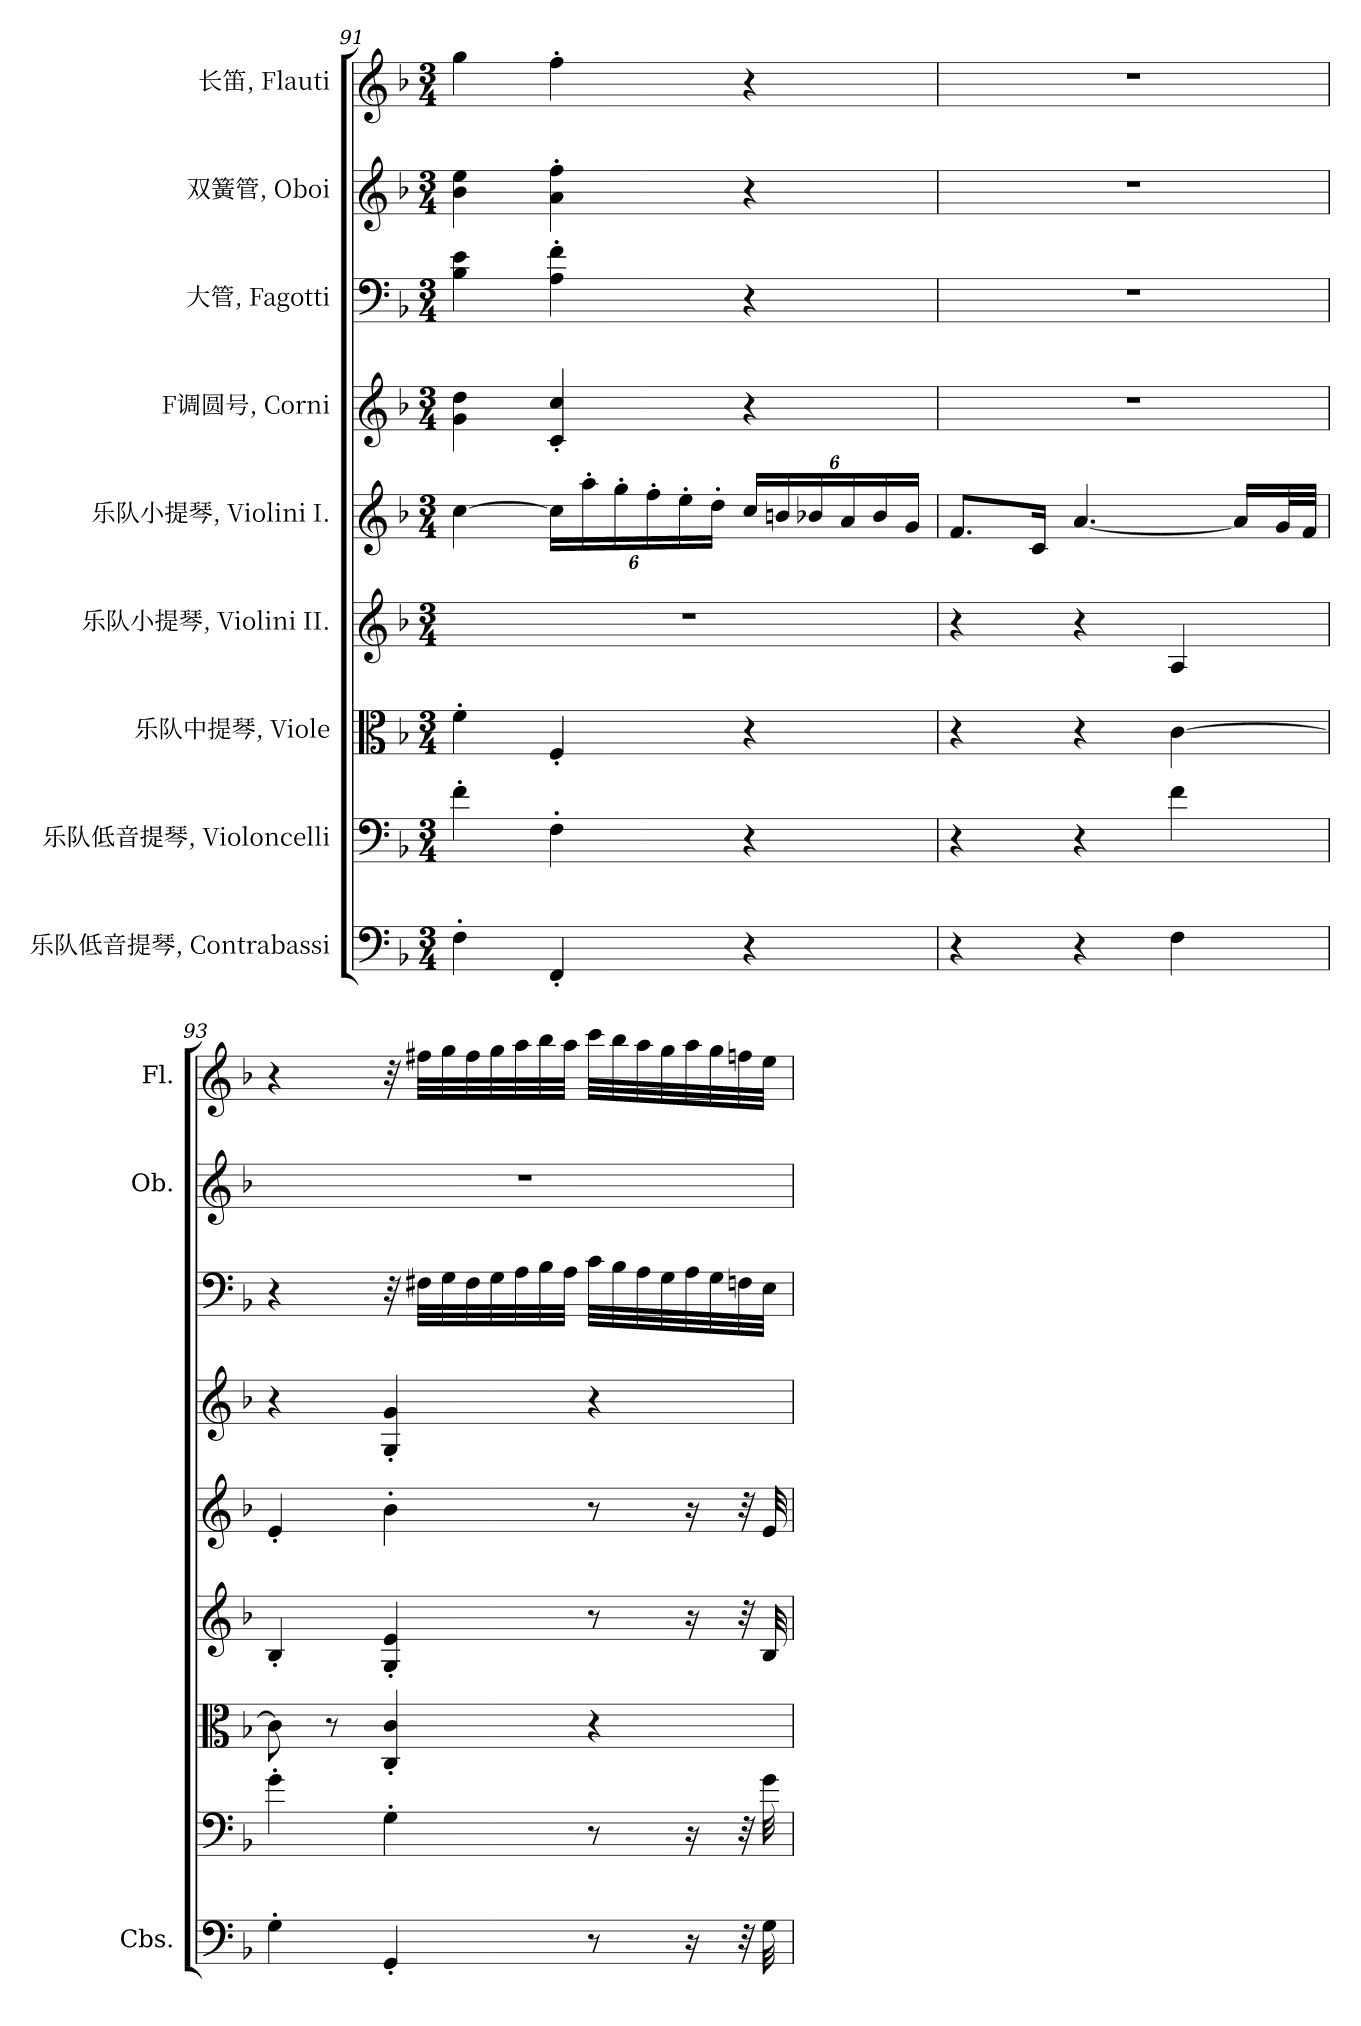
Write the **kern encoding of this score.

**kern	**kern	**kern	**kern	**kern	**kern	**kern	**kern	**kern
*part9	*part8	*part7	*part6	*part5	*part4	*part3	*part2	*part1
*staff9	*staff8	*staff7	*staff6	*staff5	*staff4	*staff3	*staff2	*staff1
*I"乐队低音提琴, Contrabassi	*I"乐队低音提琴, Violoncelli	*I"乐队中提琴, Viole	*I"乐队小提琴, Violini II.	*I"乐队小提琴, Violini I.	*I"F调圆号, Corni	*I"大管, Fagotti	*I"双簧管, Oboi	*I"长笛, Flauti
*I'Cbs.	*	*	*	*	*	*	*I'Ob.	*I'Fl.
!!LO:PB:g=z
*clefF4	*clefF4	*clefC3	*clefG2	*clefG2	*clefG2	*clefF4	*clefG2	*clefG2
*ITrd7c12	*ITrd7c12	*	*	*	*ITrd4c7	*	*	*
*k[b-]	*k[b-]	*k[b-]	*k[b-]	*k[b-]	*k[b-e-]	*k[b-]	*k[b-]	*k[b-]
*M3/4	*M3/4	*M3/4	*M3/4	*M3/4	*M3/4	*M3/4	*M3/4	*M3/4
=91	=91	=91	=91	=91	=91	=91	=91	=91
4FF'\	4F'\	4f'\	2.r	[4cc\	4c\ 4g\	4B-\ 4e\	4b-\ 4ee\	4gg\
*	*	*	*	*Xbrackettup	*	*	*	*
4FFF'/	4FF'\	4F'/	.	24cc\LL]	4F/' 4f/'	4A\' 4f\'	4a\' 4ff\'	4ff'\
.	.	.	.	24aa'\	.	.	.	.
.	.	.	.	24gg'\	.	.	.	.
.	.	.	.	24ff'\	.	.	.	.
.	.	.	.	24ee'\	.	.	.	.
.	.	.	.	24dd'\JJ	.	.	.	.
4r	4r	4r	.	24cc/LL	4r	4r	4r	4r
.	.	.	.	24bn/	.	.	.	.
.	.	.	.	24b-X/	.	.	.	.
.	.	.	.	24a/	.	.	.	.
.	.	.	.	24b-/	.	.	.	.
.	.	.	.	24g/JJ	.	.	.	.
=92	=92	=92	=92	=92	=92	=92	=92	=92
4r	4r	4r	4r	8.f/L	2.r	2.r	2.r	2.r
.	.	.	.	16c/Jk	.	.	.	.
4r	4r	4r	4r	[4.a/	.	.	.	.
4FF\	4F\	[4c\	4A/	.	.	.	.	.
.	.	.	.	16a/LL]	.	.	.	.
.	.	.	.	32g/L	.	.	.	.
.	.	.	.	32f/JJJ	.	.	.	.
=93	=93	=93	=93	=93	=93	=93	=93	=93
4GG'\	4G'\	8c\]	4B-'/	4e'/	4r	4r	2.r	4r
.	.	8r	.	.	.	.	.	.
4GGG'/	4GG'\	4C/' 4c/'	4G/' 4e/'	4b-'\	4C/' 4c/'	32r	.	32r
.	.	.	.	.	.	32F#X\LLL	.	32ff#X\LLL
.	.	.	.	.	.	32G\	.	32gg\
.	.	.	.	.	.	32F#\	.	32ff#\
.	.	.	.	.	.	32G\	.	32gg\
.	.	.	.	.	.	32A\	.	32aa\
.	.	.	.	.	.	32B-\	.	32bb-\
.	.	.	.	.	.	32A\JJJ	.	32aa\JJJ
8r	8r	4r	8r	8r	4r	32c\LLL	.	32ccc\LLL
.	.	.	.	.	.	32B-\	.	32bb-\
.	.	.	.	.	.	32A\	.	32aa\
.	.	.	.	.	.	32G\	.	32gg\
16r	16r	.	16r	16r	.	32A\	.	32aa\
.	.	.	.	.	.	32G\	.	32gg\
32r	32r	.	32r	32r	.	32Fn\	.	32ffn\
32GG\	32G\	.	32B-/	32e/	.	32E\JJJ	.	32ee\JJJ
=	=	=	=	=	=	=	=	=
*-	*-	*-	*-	*-	*-	*-	*-	*-
